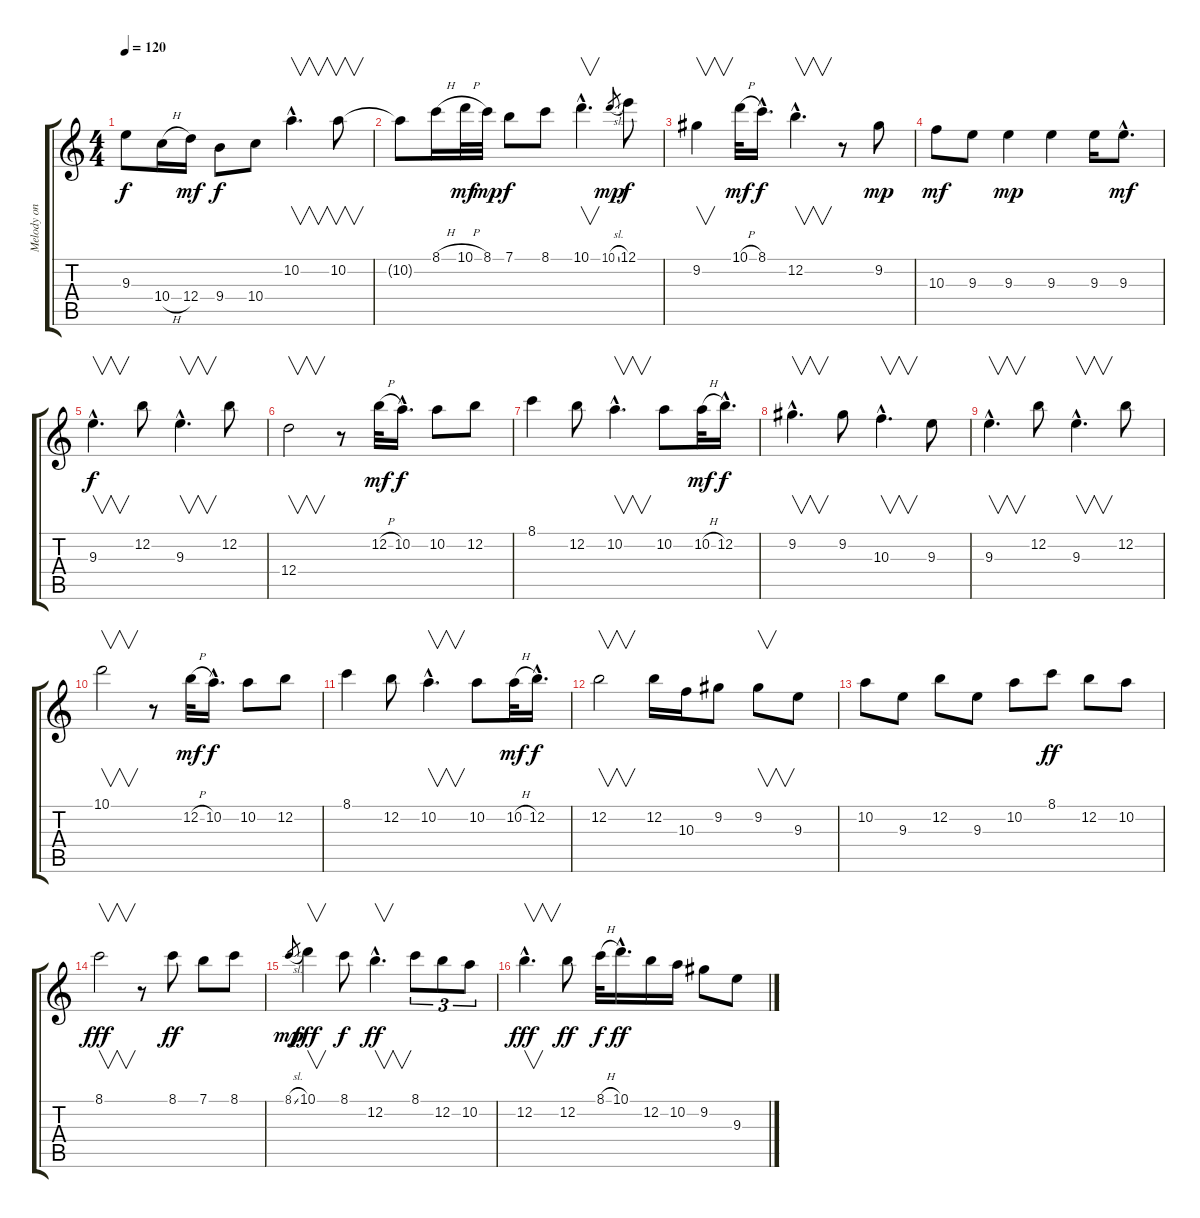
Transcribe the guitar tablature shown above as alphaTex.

\track ("Melody on EG" "Melody on ") {instrument overdrivenguitar}
\staff {score tabs}
\tuning (E4 B3 G3 D3 A2 E2) {hide}
\ts (4 4)
\tempo 120
\clef g2
\ks c
9.3{t}.8{dy f} 10.4{h}.16 12.4.16{dy mf} 9.4.8{dy f} 10.4.8 10.2{hac}.4{v d} 10.2.8{v} |
10.2{t}.8 8.1{h}.16 10.1{h}.32{dy mf} 8.1.32{dy mp} 7.1.8{dy f} 8.1.8 10.1{hac}.4{v d} 10.1{sl}.8{gr dy mp} 12.1.8{dy f} |
9.2.4{v} 10.1{h}.32{dy mf} 8.1{hac}.16{d dy f} 12.2{hac}.4{v d} r.8 9.2.8{dy mp} |
10.3.8{dy mf} 9.3.8 9.3.4{dy mp} 9.3.4 9.3.16 9.3{hac}.8{d dy mf} |
9.3{hac}.4{v d dy f} 12.2.8 9.3{hac}.4{v d} 12.2.8 |
12.4.2{v} r.8 12.2{h}.32{dy mf} 10.2{hac}.16{d dy f} 10.2.8 12.2.8 |
8.1.4 12.2.8 10.2{hac}.4{v d} 10.2.8 10.2{h}.32{dy mf} 12.2{hac}.16{d dy f} |
9.2{hac}.4{v d} 9.2.8 10.3{hac}.4{v d} 9.3.8 |
9.3{hac}.4{v d} 12.2.8 9.3{hac}.4{v d} 12.2.8 |
10.1.2{v} r.8 12.2{h}.32{dy mf} 10.2{hac}.16{d dy f} 10.2.8 12.2.8 |
8.1.4 12.2.8 10.2{hac}.4{v d} 10.2.8 10.2{h}.32{dy mf} 12.2{hac}.16{d dy f} |
12.2.2{v} 12.2.16 10.3.16 9.2.8 9.2.8{v} 9.3.8 |
10.2.8 9.3.8 12.2.8 9.3.8 10.2.8 8.1.8{dy ff} 12.2.8 10.2.8 |
8.1.2{v dy fff} r.8 8.1.8{dy ff} 7.1.8 8.1.8 |
8.1{sl}.8{gr dy mp} 10.1.4{v dy fff} 8.1.8{dy f} 12.2{hac}.4{v d dy ff} 8.1.8{tu (3 2)} 12.2.8{tu (3 2)} 10.2.8{tu (3 2)} |
12.2{hac}.4{v d dy fff} 12.2.8{dy ff} 8.1{h}.32{dy f} 10.1{hac}.16{d dy ff} 12.2.16 10.2.16 9.2.8 9.3.8
